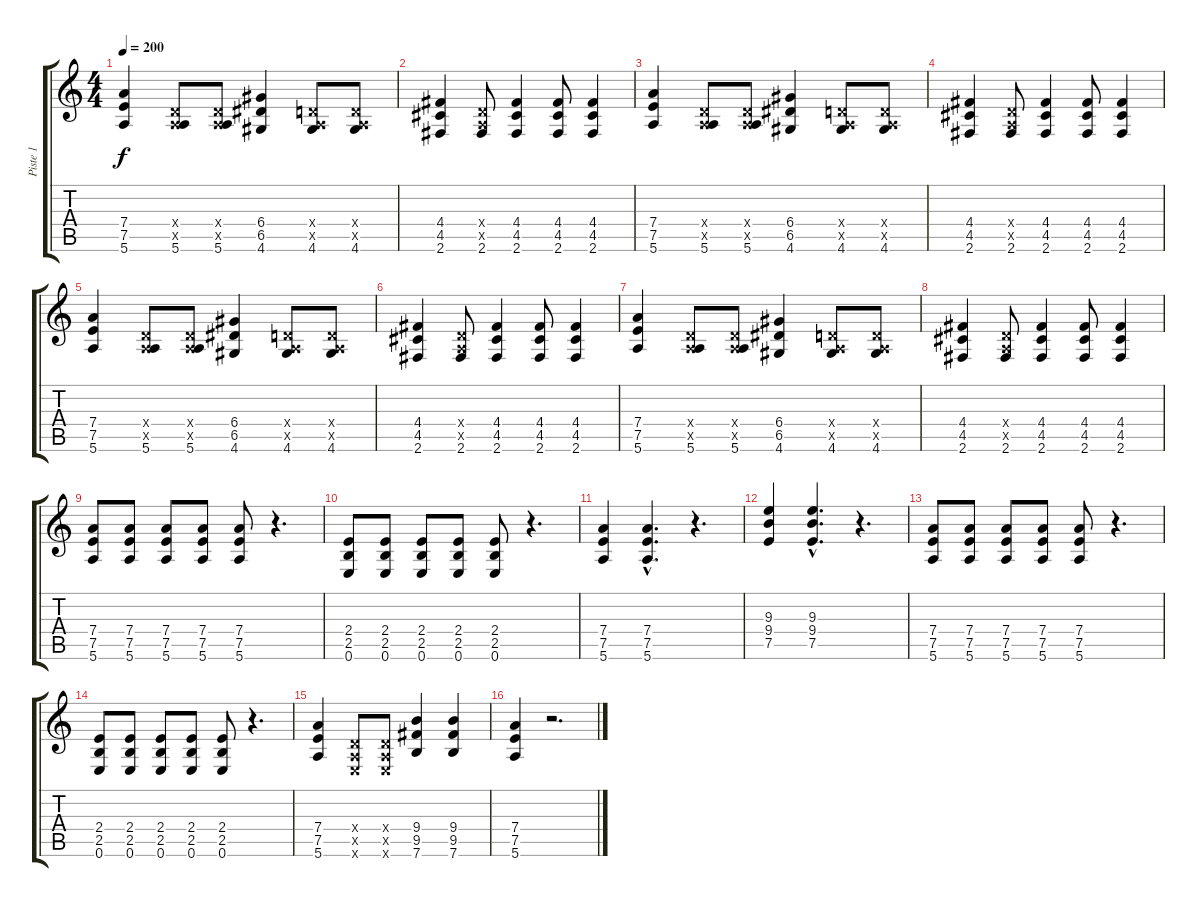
\track ("Piste 1" "Piste 1") {instrument distortionguitar}
\staff {score tabs}
\tuning (E4 B3 G3 D3 A2 E2) {hide}
\ts (4 4)
\tempo 200
\clef g2
\ks c
(7.4 7.5 5.6).4{dy f} (0.4{x} 0.5{x} 5.6).8 (0.4{x} 0.5{x} 5.6).8 (6.4 6.5 4.6).4 (0.4{x} 0.5{x} 4.6).8 (0.4{x} 0.5{x} 4.6).8 |
(4.4 4.5 2.6).4 (0.4{x} 0.5{x} 2.6).8 (4.4 4.5 2.6).4 (4.4 4.5 2.6).8 (4.4 4.5 2.6).4 |
(7.4 7.5 5.6).4 (0.4{x} 0.5{x} 5.6).8 (0.4{x} 0.5{x} 5.6).8 (6.4 6.5 4.6).4 (0.4{x} 0.5{x} 4.6).8 (0.4{x} 0.5{x} 4.6).8 |
(4.4 4.5 2.6).4 (0.4{x} 0.5{x} 2.6).8 (4.4 4.5 2.6).4 (4.4 4.5 2.6).8 (4.4 4.5 2.6).4 |
(7.4 7.5 5.6).4 (0.4{x} 0.5{x} 5.6).8 (0.4{x} 0.5{x} 5.6).8 (6.4 6.5 4.6).4 (0.4{x} 0.5{x} 4.6).8 (0.4{x} 0.5{x} 4.6).8 |
(4.4 4.5 2.6).4 (0.4{x} 0.5{x} 2.6).8 (4.4 4.5 2.6).4 (4.4 4.5 2.6).8 (4.4 4.5 2.6).4 |
(7.4 7.5 5.6).4 (0.4{x} 0.5{x} 5.6).8 (0.4{x} 0.5{x} 5.6).8 (6.4 6.5 4.6).4 (0.4{x} 0.5{x} 4.6).8 (0.4{x} 0.5{x} 4.6).8 |
(4.4 4.5 2.6).4 (0.4{x} 0.5{x} 2.6).8 (4.4 4.5 2.6).4 (4.4 4.5 2.6).8 (4.4 4.5 2.6).4 |
(7.4 7.5 5.6).8 (7.4 7.5 5.6).8 (7.4 7.5 5.6).8 (7.4 7.5 5.6).8 (7.4 7.5 5.6).8 r.4{d} |
(2.4 2.5 0.6).8 (2.4 2.5 0.6).8 (2.4 2.5 0.6).8 (2.4 2.5 0.6).8 (2.4 2.5 0.6).8 r.4{d} |
(7.4 7.5 5.6).4 (7.4{hac} 7.5{hac} 5.6{hac}).4{d} r.4{d} |
(9.3 9.4 7.5).4 (9.3{hac} 9.4{hac} 7.5{hac}).4{d} r.4{d} |
(7.4 7.5 5.6).8 (7.4 7.5 5.6).8 (7.4 7.5 5.6).8 (7.4 7.5 5.6).8 (7.4 7.5 5.6).8 r.4{d} |
(2.4 2.5 0.6).8 (2.4 2.5 0.6).8 (2.4 2.5 0.6).8 (2.4 2.5 0.6).8 (2.4 2.5 0.6).8 r.4{d} |
(7.4 7.5 5.6).4 (0.4{x} 0.5{x} 0.6{x}).8 (0.4{x} 0.5{x} 0.6{x}).8 (9.4 9.5 7.6).4 (9.4 9.5 7.6).4 |
(7.4 7.5 5.6).4 r.2{d}
